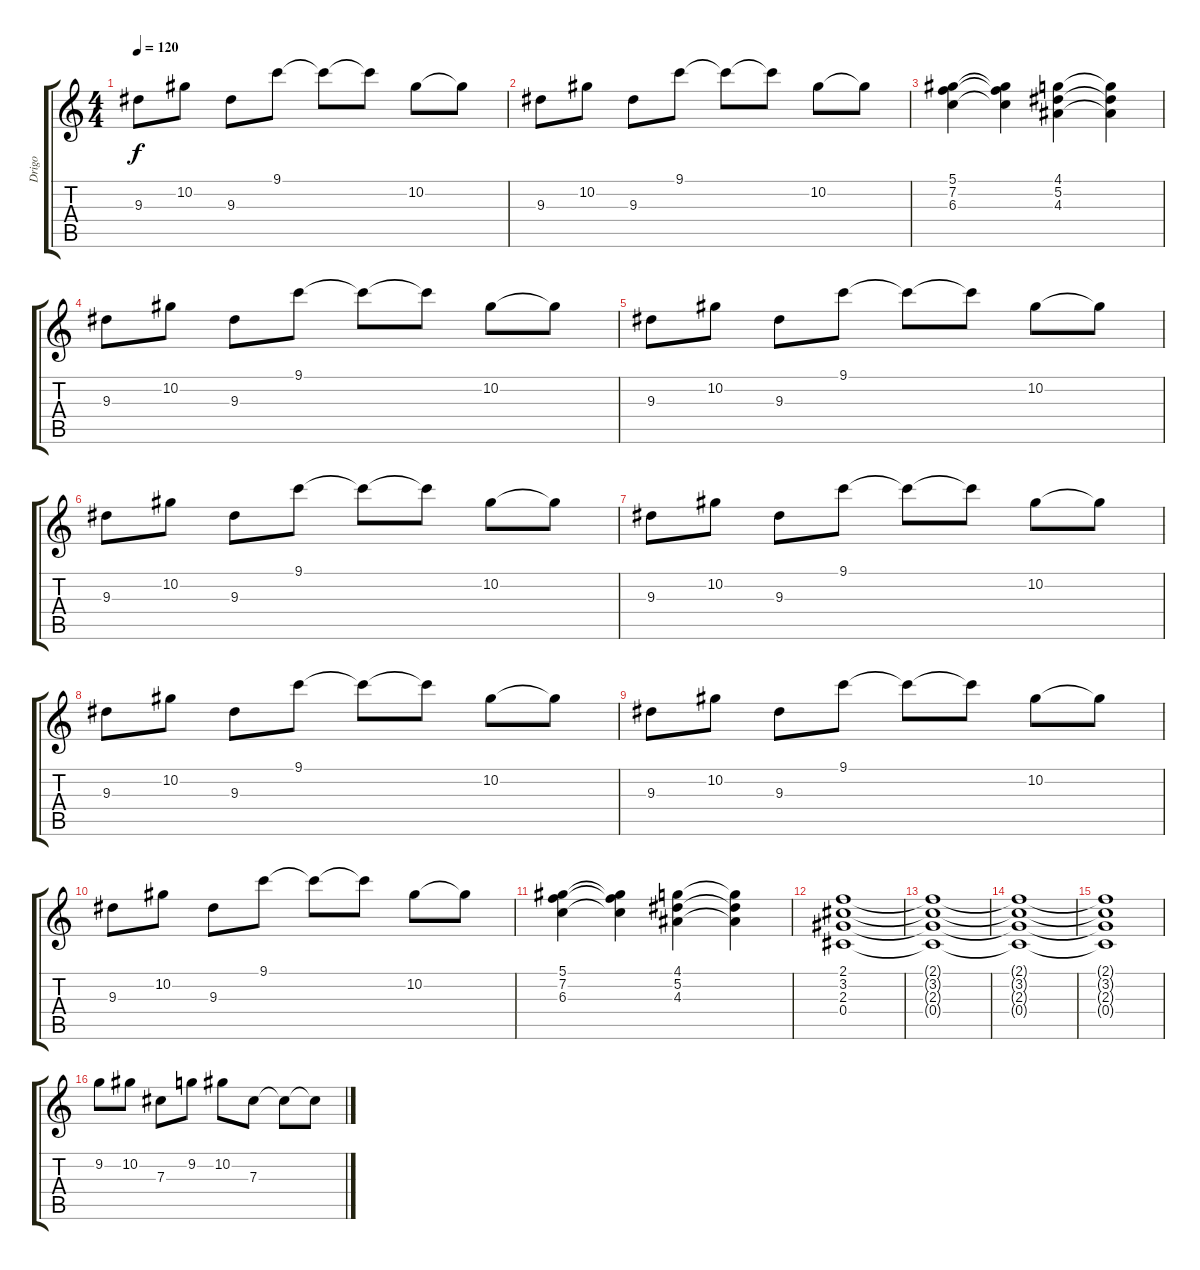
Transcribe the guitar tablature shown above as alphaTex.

\track ("Drigo" "Drigo") {instrument overdrivenguitar}
\staff {score tabs}
\tuning (Eb4 Bb3 Gb3 Db3 Ab2 Eb2) {hide}
\ts (4 4)
\tempo 120
\clef g2
\ks c
9.3.8{dy f} 10.2.8 9.3.8 9.1.8 9.1{t}.8 9.1{t}.8 10.2.8 10.2{t}.8 |
9.3.8 10.2.8 9.3.8 9.1.8 9.1{t}.8 9.1{t}.8 10.2.8 10.2{t}.8 |
(5.1 7.2 6.3).4 (5.1{t} 7.2{t} 6.3{t}).4 (4.1 5.2 4.3).4 (4.1{t} 5.2{t} 4.3{t}).4 |
9.3.8 10.2.8 9.3.8 9.1.8 9.1{t}.8 9.1{t}.8 10.2.8 10.2{t}.8 |
9.3.8 10.2.8 9.3.8 9.1.8 9.1{t}.8 9.1{t}.8 10.2.8 10.2{t}.8 |
9.3.8 10.2.8 9.3.8 9.1.8 9.1{t}.8 9.1{t}.8 10.2.8 10.2{t}.8 |
9.3.8 10.2.8 9.3.8 9.1.8 9.1{t}.8 9.1{t}.8 10.2.8 10.2{t}.8 |
9.3.8 10.2.8 9.3.8 9.1.8 9.1{t}.8 9.1{t}.8 10.2.8 10.2{t}.8 |
9.3.8 10.2.8 9.3.8 9.1.8 9.1{t}.8 9.1{t}.8 10.2.8 10.2{t}.8 |
9.3.8 10.2.8 9.3.8 9.1.8 9.1{t}.8 9.1{t}.8 10.2.8 10.2{t}.8 |
(5.1 7.2 6.3).4 (5.1{t} 7.2{t} 6.3{t}).4 (4.1 5.2 4.3).4 (4.1{t} 5.2{t} 4.3{t}).4 |
(2.1 3.2 2.3 0.4).1 |
(2.1{t} 3.2{t} 2.3{t} 0.4{t}).1 |
(2.1{t} 3.2{t} 2.3{t} 0.4{t}).1 |
(2.1{t} 3.2{t} 2.3{t} 0.4{t}).1 |
9.2.8 10.2.8 7.3.8 9.2.8 10.2.8 7.3.8 7.3{t}.8 7.3{t}.8
